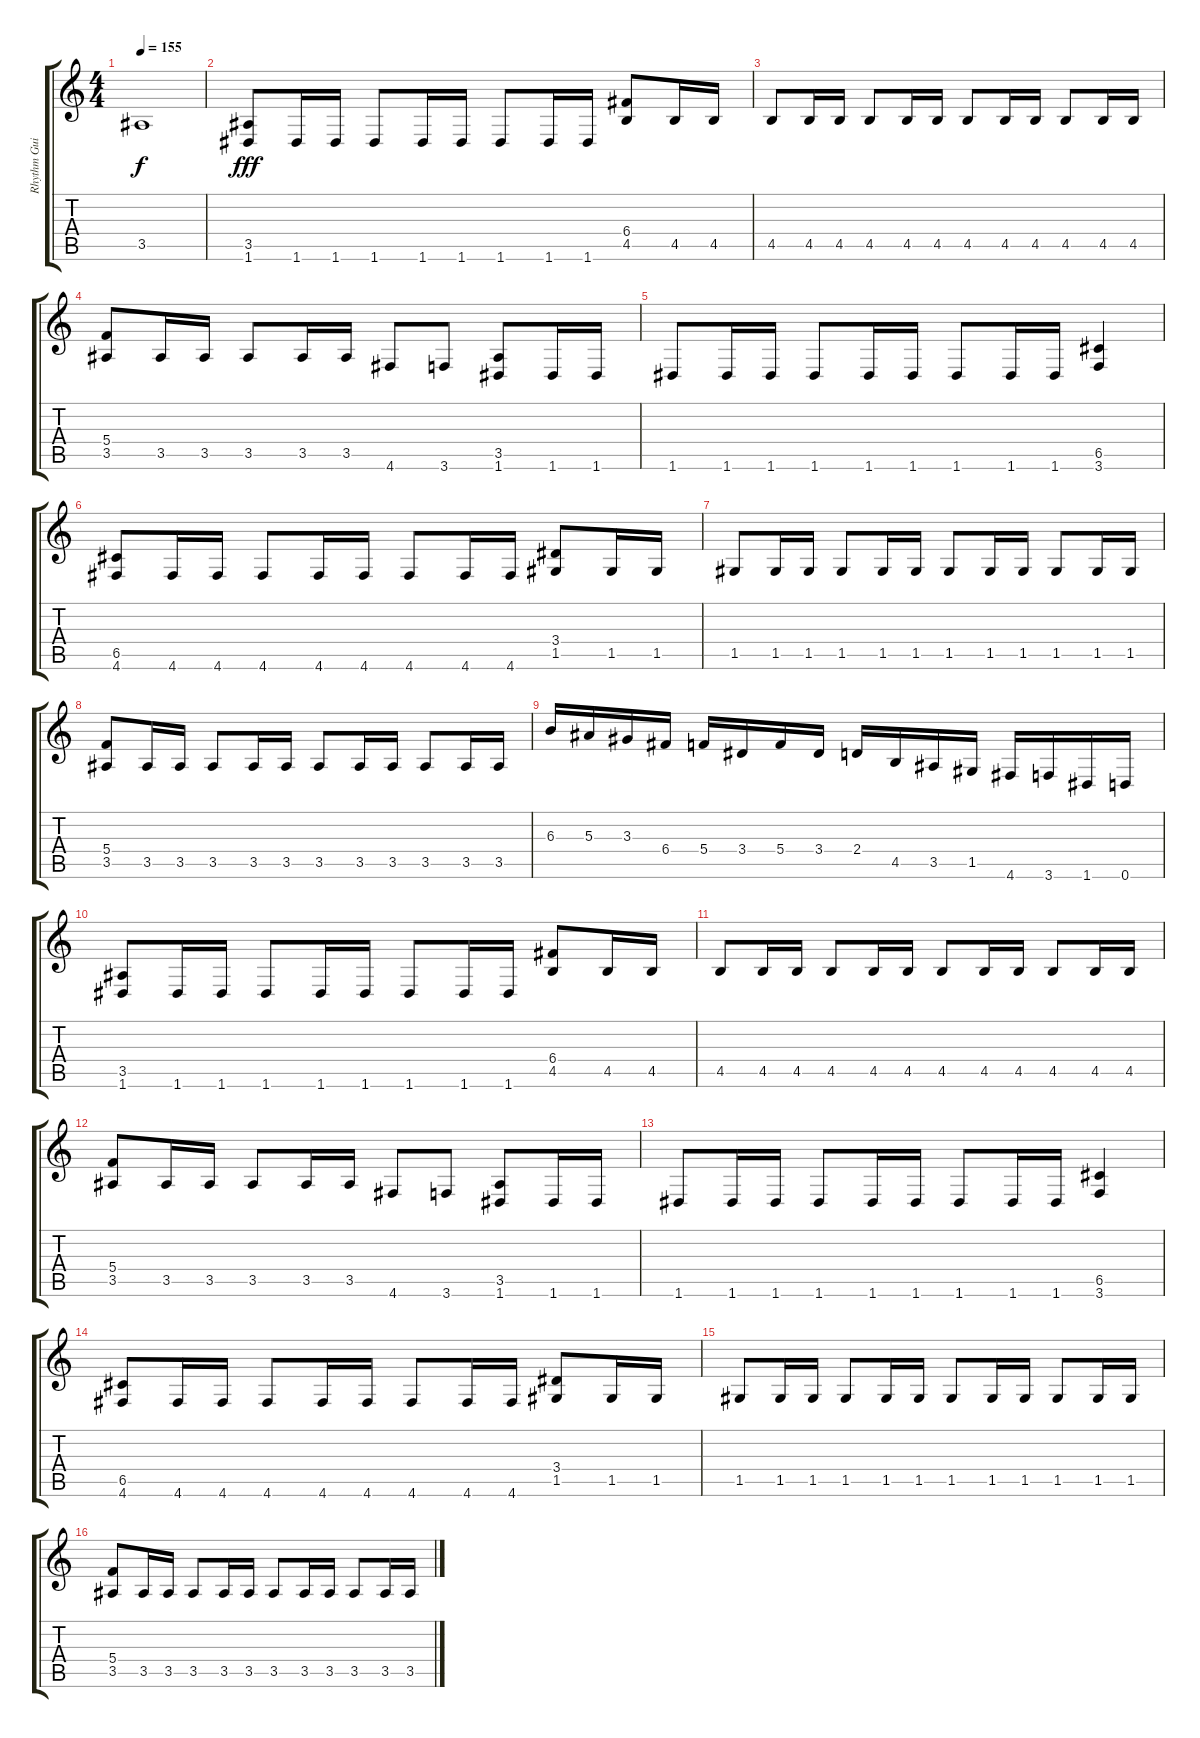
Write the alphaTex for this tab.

\track ("Rhythm Guitar" "Rhythm Gui") {instrument overdrivenguitar}
\staff {score tabs}
\tuning (D4 A3 F3 C3 G2 D2) {hide}
\ts (4 4)
\tempo 155
\clef g2
\ks c
3.5{t}.1{dy f} |
(3.5 1.6).8{dy fff} 1.6.16 1.6.16 1.6.8 1.6.16 1.6.16 1.6.8 1.6.16 1.6.16 (6.4 4.5).8 4.5.16 4.5.16 |
4.5.8 4.5.16 4.5.16 4.5.8 4.5.16 4.5.16 4.5.8 4.5.16 4.5.16 4.5.8 4.5.16 4.5.16 |
(5.4 3.5).8 3.5.16 3.5.16 3.5.8 3.5.16 3.5.16 4.6.8 3.6.8 (3.5 1.6).8 1.6.16 1.6.16 |
1.6.8 1.6.16 1.6.16 1.6.8 1.6.16 1.6.16 1.6.8 1.6.16 1.6.16 (6.5 3.6).4 |
(6.5 4.6).8 4.6.16 4.6.16 4.6.8 4.6.16 4.6.16 4.6.8 4.6.16 4.6.16 (3.4 1.5).8 1.5.16 1.5.16 |
1.5.8 1.5.16 1.5.16 1.5.8 1.5.16 1.5.16 1.5.8 1.5.16 1.5.16 1.5.8 1.5.16 1.5.16 |
(5.4 3.5).8 3.5.16 3.5.16 3.5.8 3.5.16 3.5.16 3.5.8 3.5.16 3.5.16 3.5.8 3.5.16 3.5.16 |
6.3.16 5.3.16 3.3.16 6.4.16 5.4.16 3.4.16 5.4.16 3.4.16 2.4.16 4.5.16 3.5.16 1.5.16 4.6.16 3.6.16 1.6.16 0.6.16 |
(3.5 1.6).8 1.6.16 1.6.16 1.6.8 1.6.16 1.6.16 1.6.8 1.6.16 1.6.16 (6.4 4.5).8 4.5.16 4.5.16 |
4.5.8 4.5.16 4.5.16 4.5.8 4.5.16 4.5.16 4.5.8 4.5.16 4.5.16 4.5.8 4.5.16 4.5.16 |
(5.4 3.5).8 3.5.16 3.5.16 3.5.8 3.5.16 3.5.16 4.6.8 3.6.8 (3.5 1.6).8 1.6.16 1.6.16 |
1.6.8 1.6.16 1.6.16 1.6.8 1.6.16 1.6.16 1.6.8 1.6.16 1.6.16 (6.5 3.6).4 |
(6.5 4.6).8 4.6.16 4.6.16 4.6.8 4.6.16 4.6.16 4.6.8 4.6.16 4.6.16 (3.4 1.5).8 1.5.16 1.5.16 |
1.5.8 1.5.16 1.5.16 1.5.8 1.5.16 1.5.16 1.5.8 1.5.16 1.5.16 1.5.8 1.5.16 1.5.16 |
(5.4 3.5).8 3.5.16 3.5.16 3.5.8 3.5.16 3.5.16 3.5.8 3.5.16 3.5.16 3.5.8 3.5.16 3.5.16
